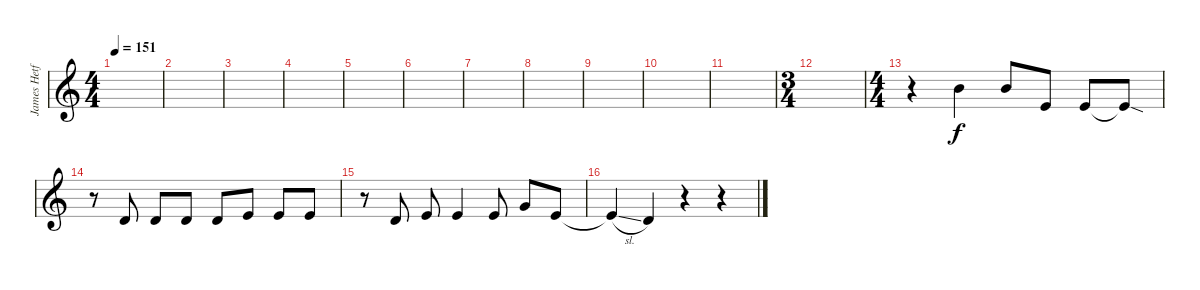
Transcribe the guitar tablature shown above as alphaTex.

\track ("James Hetfield [V]" "James Hetf") {instrument violin}
\staff {score}
\tuning (E4 B3 G3 D3 A2 E2) {hide}
\ts (4 4)
\tempo 151
\clef g2
\ks c
|
|
|
|
|
|
|
|
|
|
|
\ts (3 4)
|
\ts (4 4)
r.4 7.1.4 7.1.8 5.2.8 5.2.8 5.2{sod t}.8 |
r.8 7.3.8 7.3.8 7.3.8 7.3.8 5.2.8 5.2.8 5.2.8 |
r.8 7.3.8 5.2.8 5.2.4 5.2.8 8.2.8 5.2.8 |
5.2{sl t}.4 3.2.4 r.4 r.4
